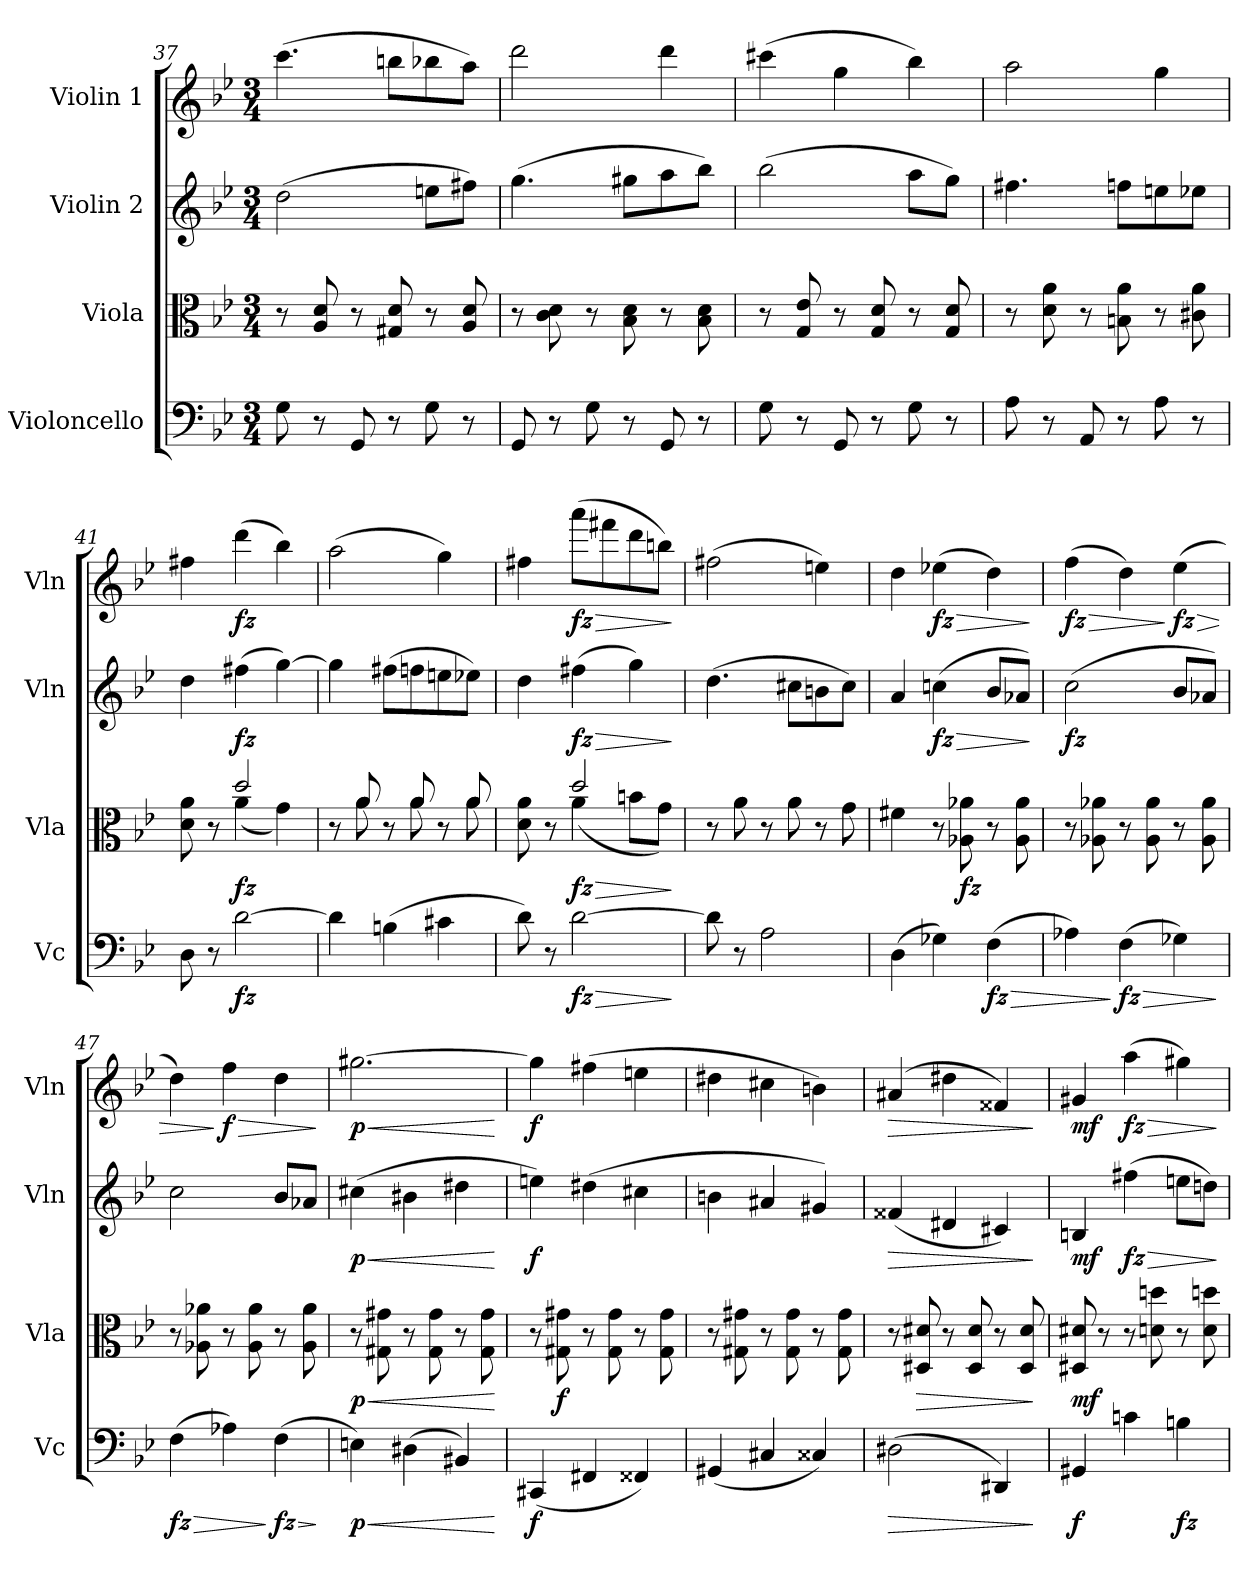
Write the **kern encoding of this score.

**kern	**dynam	**kern	**dynam	**kern	**dynam	**kern	**dynam
*part4	*part4	*part3	*part3	*part2	*part2	*part1	*part1
*staff4	*staff4	*staff3	*staff3	*staff2	*staff2	*staff1	*staff1
*I"Violoncello	*	*I"Viola	*	*I"Violin 2	*	*I"Violin 1	*
*I'Vc	*	*I'Vla	*	*I'Vln	*	*I'Vln	*
*clefF4	*	*clefC3	*	*clefG2	*	*clefG2	*
*k[b-e-]	*	*k[b-e-]	*	*k[b-e-]	*	*k[b-e-]	*
*M3/4	*	*M3/4	*	*M3/4	*	*M3/4	*
=37	=37	=37	=37	=37	=37	=37	=37
8G\	.	8r	.	(>2dd\	.	(4.ccc\	.
8r	.	8A/ 8d/	.	.	.	.	.
8GG/	.	8r	.	.	.	.	.
8r	.	8G#X/ 8d/	.	.	.	8bbn\L	.
8G\	.	8r	.	8een\L	.	8bb-X\	.
8r	.	8A/ 8d/	.	8ff#X\J)	.	8aa\J)	.
=38	=38	=38	=38	=38	=38	=38	=38
8GG/	.	8r	.	(>4.gg\	.	2ddd\	.
8r	.	8c\ 8d\	.	.	.	.	.
8G\	.	8r	.	.	.	.	.
8r	.	8B-\ 8d\	.	8gg#X\L	.	.	.
8GG/	.	8r	.	8aa\	.	4ddd\	.
8r	.	8B-\ 8d\	.	8bb-\J)	.	.	.
=39	=39	=39	=39	=39	=39	=39	=39
8G\	.	8r	.	(2bb-\	.	(4ccc#X\	.
8r	.	8G/ 8e-/	.	.	.	.	.
8GG/	.	8r	.	.	.	4gg\	.
8r	.	8G/ 8d/	.	.	.	.	.
8G\	.	8r	.	8aa\L	.	4bb-\)	.
8r	.	8G/ 8d/	.	8gg\J)	.	.	.
!!LO:LB:g=z
=40	=40	=40	=40	=40	=40	=40	=40
8A\	.	8r	.	4.ff#X\	.	2aa\	.
8r	.	8d\ 8a\	.	.	.	.	.
8AA/	.	8r	.	.	.	.	.
8r	.	8Bn\ 8a\	.	8ffn\L	.	.	.
8A\	.	8r	.	8een\	.	4gg\	.
8r	.	8c#X\ 8a\	.	8ee-X\J	.	.	.
=41	=41	=41	=41	=41	=41	=41	=41
*	*	*^	*	*	*	*	*
8D\	.	8d\ 8a\	4ryy	.	4dd\	.	4ff#X\	.
8r	.	8r	.	.	.	.	.	.
!	!LO:DY:b	!	!	!LO:DY:b	!	!LO:DY:b	!	!LO:DY:b
[>2d\	fz	2dd/	(4a\	fz	(4ff#X\	fz	(4ddd\	fz
.	.	.	4g\)	.	[>4gg\)	.	4bb-\)	.
=42	=42	=42	=42	=42	=42	=42	=42	=42
4d\]	.	8r	8ryy	.	4gg\]	.	(2aa\	.
.	.	8a/	8a\	.	.	.	.	.
(>4Bn\	.	8r	8ryy	.	(>8ff#X\L	.	.	.
.	.	8a/	8a\	.	8ffn\	.	.	.
4c#X\	.	8r	8ryy	.	8een\	.	4gg\)	.
.	.	8a/	8a\	.	8ee-X\J)	.	.	.
=43	=43	=43	=43	=43	=43	=43	=43	=43
8d\)	.	8d\ 8a\	4ryy	.	4dd\	.	4ff#X\	.
8r	.	8r	.	.	.	.	.	.
!	!LO:HP:b	!	!	!LO:HP:b	!	!LO:HP:b	!	!LO:HP:b
!	!LO:DY:n=1:b	!	!	!LO:DY:n=1:b	!	!LO:DY:n=1:b	!	!LO:DY:n=1:b
[>2d\	> fz	2dd/	(4a\	> fz	(>4ff#X\	> fz	(8aaa\L	> fz
.	.	.	.	.	.	.	8fff#X\	.
.	.	.	8bn\L	.	4gg\)	.	8ddd\	.
.	.	.	8g\J)	.	.	.	8bbn\J)	.
*	*	*v	*v	*	*	*	*	*
.	]	.	]	.	]	.	]
=44	=44	=44	=44	=44	=44	=44	=44
8d\]	.	8r	.	(>4.dd\	.	(2ff#X\	.
8r	.	8a\	.	.	.	.	.
2A\	.	8r	.	.	.	.	.
.	.	8a\	.	8cc#X\L	.	.	.
.	.	8r	.	8bn\	.	4een\)	.
.	.	8g\	.	8cc#\J)	.	.	.
=45	=45	=45	=45	=45	=45	=45	=45
(>4D\	.	4f#X\	.	4a/	.	4dd\	.
!	!	!	!	!	!LO:HP:b	!	!LO:HP:b
!	!	!	!	!	!LO:DY:n=1:b	!	!LO:DY:n=1:b
4G-X\)	.	8r	.	(>4ccn\	> fz	(4ee-X\	> fz
!	!	!	!LO:DY:b	!	!	!	!
.	.	8A-X\ 8a-X\	fz	.	.	.	.
!	!LO:HP:b	!	!	!	!	!	!
!	!LO:DY:n=1:b	!	!	!	!	!	!
(>4F\	> fz	8r	.	8b-/L	.	4dd\)	.
.	.	8A-\ 8a-\	.	8a-X/J)	.	.	.
.	.	.	.	.	]	.	]
!!LO:PB:g=z
=46	=46	=46	=46	=46	=46	=46	=46
!	!	!	!	!	!LO:DY:b	!	!LO:HP:b
!	!	!	!	!	!	!	!LO:DY:n=1:b
4A-X\)	.	8r	.	(>2cc\	fz	(4ff\	> fz
.	.	8A-X\ 8a-X\	.	.	.	.	.
!	!LO:HP:n=1:b	!	!	!	!	!	!
!	!LO:DY:n=1:b	!	!	!	!	!	!
(>4F\	] > fz	8r	.	.	.	4dd\)	.
.	.	8A-\ 8a-\	.	.	.	.	.
!	!	!	!	!	!	!	!LO:HP:n=1:b
!	!	!	!	!	!	!	!LO:DY:n=2:b
4G-X\)	.	8r	.	8b-/L	.	(4ee-\	] > fz
.	.	8A-\ 8a-\	.	8a-X/J)	.	.	.
.	]	.	.	.	.	.	.
!!LO:LB:g=z
=47	=47	=47	=47	=47	=47	=47	=47
!	!LO:HP:b	!	!	!	!	!	!
!	!LO:DY:n=1:b	!	!	!	!	!	!
(>4F\	> fz	8r	.	2cc\	.	4dd\)	.
.	.	8A-X\ 8a-X\	.	.	.	.	.
!	!	!	!	!	!	!	!LO:HP:n=1:b
!	!	!	!	!	!	!	!LO:DY:n=1:b
4A-X\)	.	8r	.	.	.	4ff\	] > f
.	.	8A-\ 8a-\	.	.	.	.	.
!	!LO:HP:n=1:b	!	!	!	!	!	!
!	!LO:DY:n=2:b	!	!	!	!	!	!
(>4F\	] > fz	8r	.	8b-/L	.	4dd\	.
.	.	8A-\ 8a-\	.	8a-X/J	.	.	.
.	]	.	.	.	.	.	]
=48	=48	=48	=48	=48	=48	=48	=48
!	!LO:HP:b	!	!LO:HP:b	!	!LO:HP:b	!	!LO:HP:b
!	!LO:DY:n=1:b	!	!LO:DY:n=1:b	!	!LO:DY:n=1:b	!	!LO:DY:n=1:b
4En\)	< p	8r	< p	(>4cc#X\	< p	[>2.gg#X\	< p
.	.	8G#X\ 8g#X\	.	.	.	.	.
(>4D#X\	.	8r	.	4b#X\	.	.	.
.	.	8G#\ 8g#\	.	.	.	.	.
4BB#X/)	.	8r	.	4dd#X\	.	.	.
.	.	8G#\ 8g#\	.	.	.	.	.
.	[	.	[	.	[	.	[
=49	=49	=49	=49	=49	=49	=49	=49
!	!LO:DY:b	!	!	!	!LO:DY:b	!	!LO:DY:b
(<4CC#X/	f	8r	.	4een\)	f	4gg#\]	f
!	!	!	!LO:DY:b	!	!	!	!
.	.	8G#X\ 8g#X\	f	.	.	.	.
4FF#X/	.	8r	.	(>4dd#X\	.	(4ff#X\	.
.	.	8G#\ 8g#\	.	.	.	.	.
4FF##X/)	.	8r	.	4cc#X\	.	4een\	.
.	.	8G#\ 8g#\	.	.	.	.	.
=50	=50	=50	=50	=50	=50	=50	=50
(<4GG#X/	.	8r	.	4bn\	.	4dd#X\	.
.	.	8G#X\ 8g#X\	.	.	.	.	.
4C#X/	.	8r	.	4a#X/	.	4cc#X\	.
.	.	8G#\ 8g#\	.	.	.	.	.
4C##X/)	.	8r	.	4g#X/)	.	4bn\)	.
.	.	8G#\ 8g#\	.	.	.	.	.
=51	=51	=51	=51	=51	=51	=51	=51
!	!LO:HP:b	!	!	!	!LO:HP:b	!	!LO:HP:b
(2D#X\	>	8r	.	(4f##X/	>	(4a#X/	>
!	!	!	!LO:HP:b	!	!	!	!
.	.	8D#X/ 8d#X/	>	.	.	.	.
.	.	8r	.	4d#X/	.	4dd#X\	.
.	.	8D#/ 8d#/	.	.	.	.	.
4DD#X/)	.	8r	.	4c#X/)	.	4f##X/)	.
.	.	8D#/ 8d#/	.	.	.	.	.
.	]	.	]	.	]	.	]
=52	=52	=52	=52	=52	=52	=52	=52
!	!LO:DY:b	!	!LO:DY:b	!	!LO:DY:b	!	!LO:DY:b
4GG#X/	f	8D#X/ 8d#X/	mf	4Bn/	mf	4g#X/	mf
.	.	8r	.	.	.	.	.
!	!	!	!	!	!LO:HP:b	!	!LO:HP:b
!	!	!	!	!	!LO:DY:n=1:b	!	!LO:DY:n=1:b
4cn\	.	8r	.	(4ff#X\	> fz	(4aa\	> fz
.	.	8dn\ 8ddn\	.	.	.	.	.
!	!LO:DY:b	!	!	!	!	!	!
4Bn\	fz	8r	.	8een\L	.	4gg#X\)	.
.	.	8d\ 8ddn\	.	8ddn\J)	.	.	.
.	.	.	.	.	]	.	]
=	=	=	=	=	=	=	=
*-	*-	*-	*-	*-	*-	*-	*-
